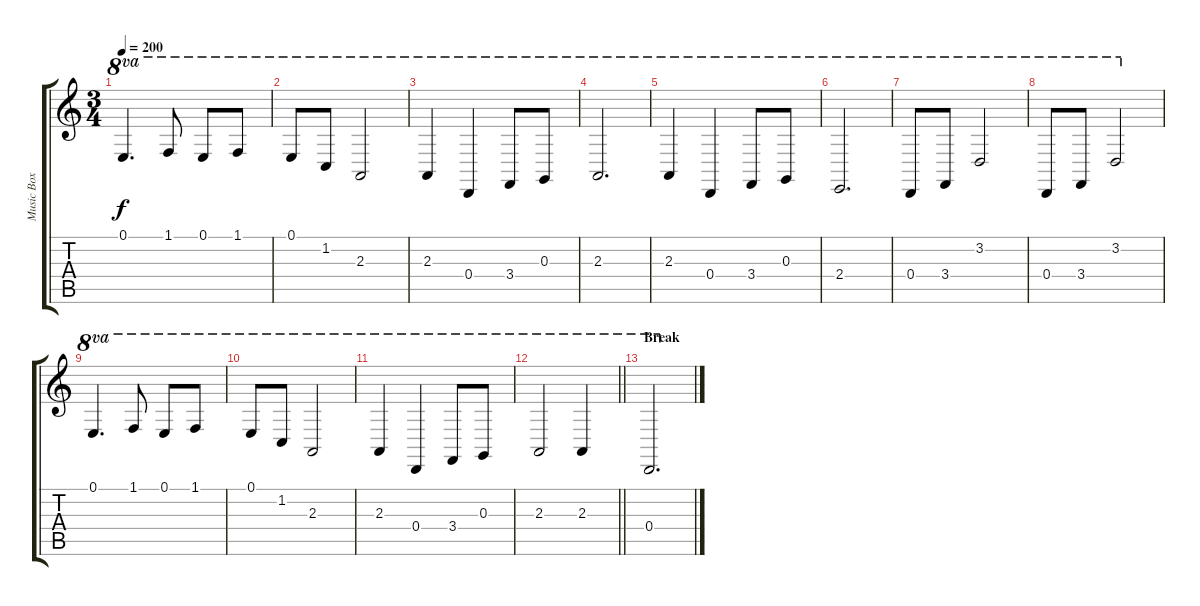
\track ("Music Box (High Melody)" "Music Box ") {instrument musicbox}
\staff {score tabs}
\tuning (E4 B3 G3 D3 A2 E2) {hide}
\ts (3 4)
\tempo 200
\clef g2
\ks c
0.1.4{d ot 8va dy f} 1.1.8{ot 8va} 0.1.8{ot 8va} 1.1.8{ot 8va} |
0.1.8{ot 8va} 1.2.8{ot 8va} 2.3.2{ot 8va} |
2.3.4{ot 8va} 0.4.4{ot 8va} 3.4.8{ot 8va} 0.3.8{ot 8va} |
2.3.2{d ot 8va} |
2.3.4{ot 8va} 0.4.4{ot 8va} 3.4.8{ot 8va} 0.3.8{ot 8va} |
2.4.2{d ot 8va} |
0.4.8{ot 8va} 3.4.8{ot 8va} 3.2.2{ot 8va} |
0.4.8{ot 8va} 3.4.8{ot 8va} 3.2.2{ot 8va} |
0.1.4{d ot 8va} 1.1.8{ot 8va} 0.1.8{ot 8va} 1.1.8{ot 8va} |
0.1.8{ot 8va} 1.2.8{ot 8va} 2.3.2{ot 8va} |
2.3.4{ot 8va} 0.4.4{ot 8va} 3.4.8{ot 8va} 0.3.8{ot 8va} |
\barLineRight lightlight
2.3.2{ot 8va} 2.3.4{ot 8va} |
\section ("" "Break")
0.4.2{d ot 8va}
